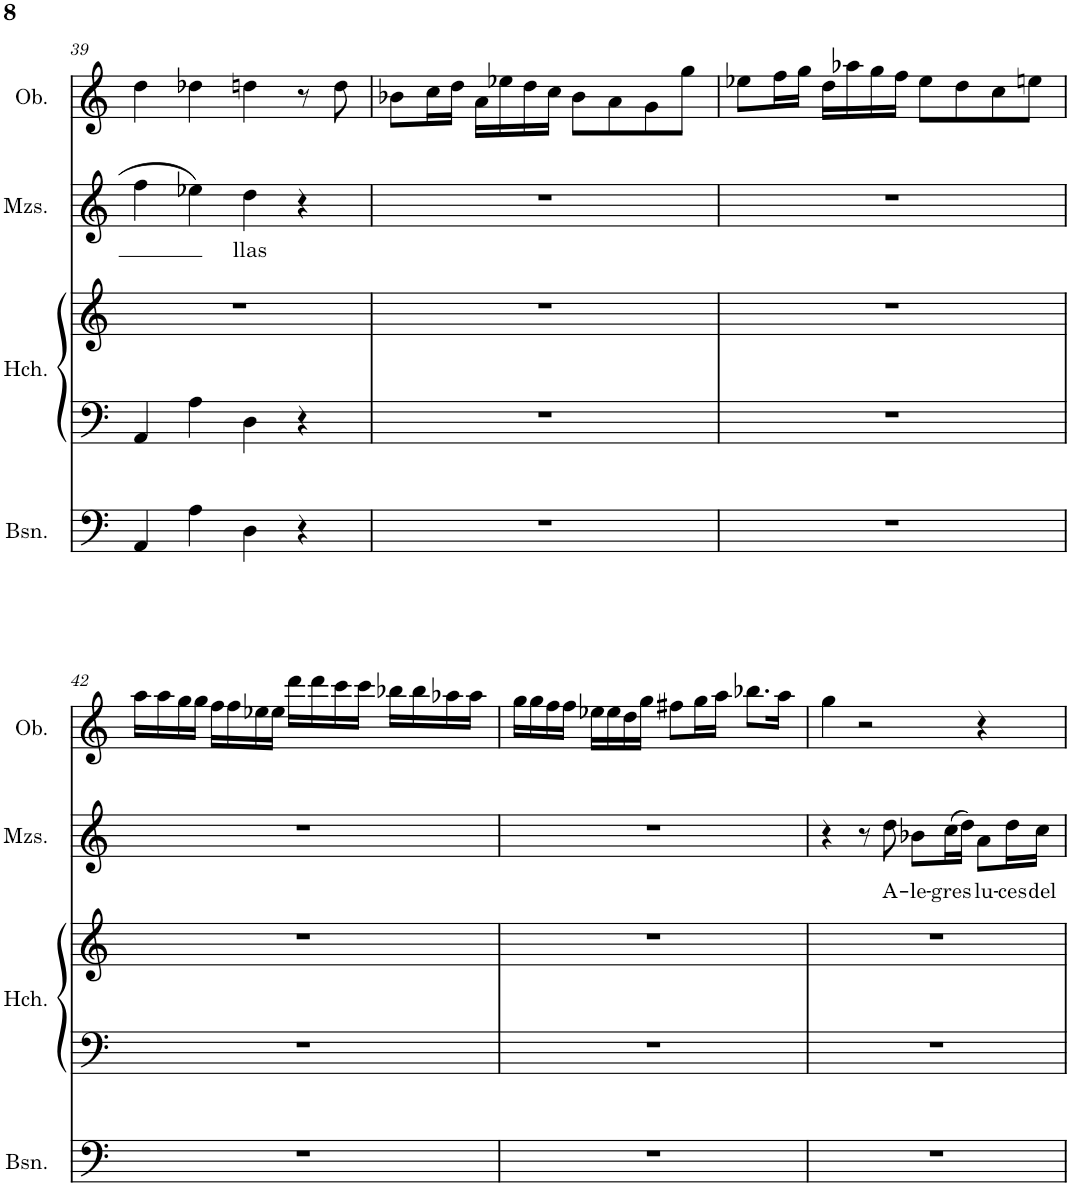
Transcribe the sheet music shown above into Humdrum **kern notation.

**kern	**kern	**kern	**kern	**text	**kern
*part4	*part3	*part3	*part2	*part2	*part1
*staff5	*staff4	*staff3	*staff2	*staff2	*staff1
*I"Bassoon	*I"Harpsichord	*	*I"Mezzo-soprano	*	*I"Oboe
*I'Bsn.	*I'Hch.	*	*I'Mzs.	*	*I'Ob.
!!LO:PB:g=z
*clefF4	*clefF4	*clefG2	*clefG2	*	*clefG2
*k[]	*k[]	*k[]	*k[]	*	*k[]
*M4/4	*M4/4	*M4/4	*M4/4	*	*M4/4
=39	=39	=39	=39	=39	=39
4AA/	4AA/	1r	4ff\	.	4dd\
4A\	4A\	.	4ee-X\	.	4dd-X\
!	!	!	!	!LO:LY:b	!
4D\	4D\	.	4dd\	llas	4ddn\
4r	4r	.	4r	.	8r
.	.	.	.	.	8dd\
=40	=40	=40	=40	=40	=40
1r	1r	1r	1r	.	8b-X\L
.	.	.	.	.	16cc\L
.	.	.	.	.	16dd\JJ
.	.	.	.	.	16a\LL
.	.	.	.	.	16ee-X\
.	.	.	.	.	16dd\
.	.	.	.	.	16cc\JJ
.	.	.	.	.	8b-\L
.	.	.	.	.	8a\
.	.	.	.	.	8g\
.	.	.	.	.	8gg\J
=41	=41	=41	=41	=41	=41
1r	1r	1r	1r	.	8ee-X\L
.	.	.	.	.	16ff\L
.	.	.	.	.	16gg\JJ
.	.	.	.	.	16dd\LL
.	.	.	.	.	16aa-X\
.	.	.	.	.	16gg\
.	.	.	.	.	16ff\JJ
.	.	.	.	.	8ee-\L
.	.	.	.	.	8dd\
.	.	.	.	.	8cc\
.	.	.	.	.	8een\J
!!LO:LB:g=z
=42	=42	=42	=42	=42	=42
1r	1r	1r	1r	.	16aa\LL
.	.	.	.	.	16aa\
.	.	.	.	.	16gg\
.	.	.	.	.	16gg\JJ
.	.	.	.	.	16ff\LL
.	.	.	.	.	16ff\
.	.	.	.	.	16ee-X\
.	.	.	.	.	16ee-\JJ
.	.	.	.	.	16ddd\LL
.	.	.	.	.	16ddd\
.	.	.	.	.	16ccc\
.	.	.	.	.	16ccc\JJ
.	.	.	.	.	16bb-X\LL
.	.	.	.	.	16bb-\
.	.	.	.	.	16aa-X\
.	.	.	.	.	16aa-\JJ
=43	=43	=43	=43	=43	=43
1r	1r	1r	1r	.	16gg\LL
.	.	.	.	.	16gg\
.	.	.	.	.	16ff\
.	.	.	.	.	16ff\JJ
.	.	.	.	.	16ee-X\LL
.	.	.	.	.	16ee-\
.	.	.	.	.	16dd\
.	.	.	.	.	16gg\JJ
.	.	.	.	.	8ff#X\L
.	.	.	.	.	16gg\L
.	.	.	.	.	16aa\JJ
.	.	.	.	.	8.bb-X\L
.	.	.	.	.	16aa\Jk
=44	=44	=44	=44	=44	=44
1r	1r	1r	4r	.	4gg\
.	.	.	8r	.	2r
!	!	!	!	!LO:LY:b	!
.	.	.	8dd\	A-	.
!	!	!	!	!LO:LY:b	!
.	.	.	8b-X\L	-le-	.
!	!	!	!	!LO:LY:b	!
.	.	.	(16cc\L	-gres	.
.	.	.	16dd\JJ)	.	.
!	!	!	!	!LO:LY:b	!
.	.	.	8a\L	lu-	4r
!	!	!	!	!LO:LY:b	!
.	.	.	16dd\L	-ces	.
!	!	!	!	!LO:LY:b	!
.	.	.	16cc\JJ	del	.
=	=	=	=	=	=
*-	*-	*-	*-	*-	*-
